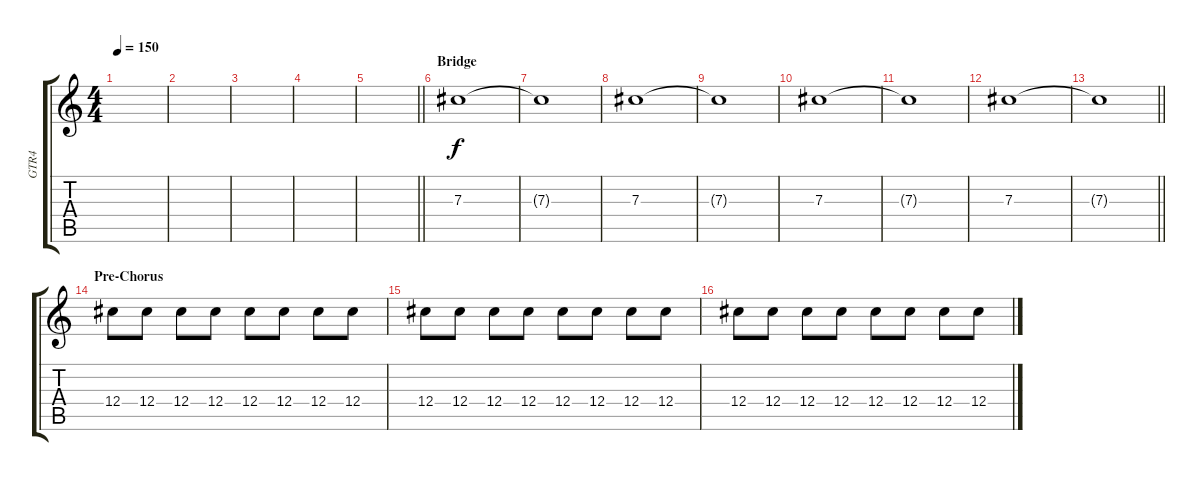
\track ("GTR4" "GTR4") {instrument distortionguitar}
\staff {score tabs}
\tuning (Eb4 Bb3 Gb3 Db3 Ab2 Db2) {hide}
\ts (4 4)
\tempo 150
\clef g2
\ks c
|
|
|
|
\barLineRight lightlight
|
\section ("" "Bridge")
7.3.1 |
7.3{t}.1 |
7.3.1 |
7.3{t}.1 |
7.3.1 |
7.3{t}.1 |
7.3.1 |
\barLineRight lightlight
7.3{t}.1 |
\section ("" "Pre-Chorus")
12.4.8 12.4.8 12.4.8 12.4.8 12.4.8 12.4.8 12.4.8 12.4.8 |
12.4.8 12.4.8 12.4.8 12.4.8 12.4.8 12.4.8 12.4.8 12.4.8 |
12.4.8 12.4.8 12.4.8 12.4.8 12.4.8 12.4.8 12.4.8 12.4.8
